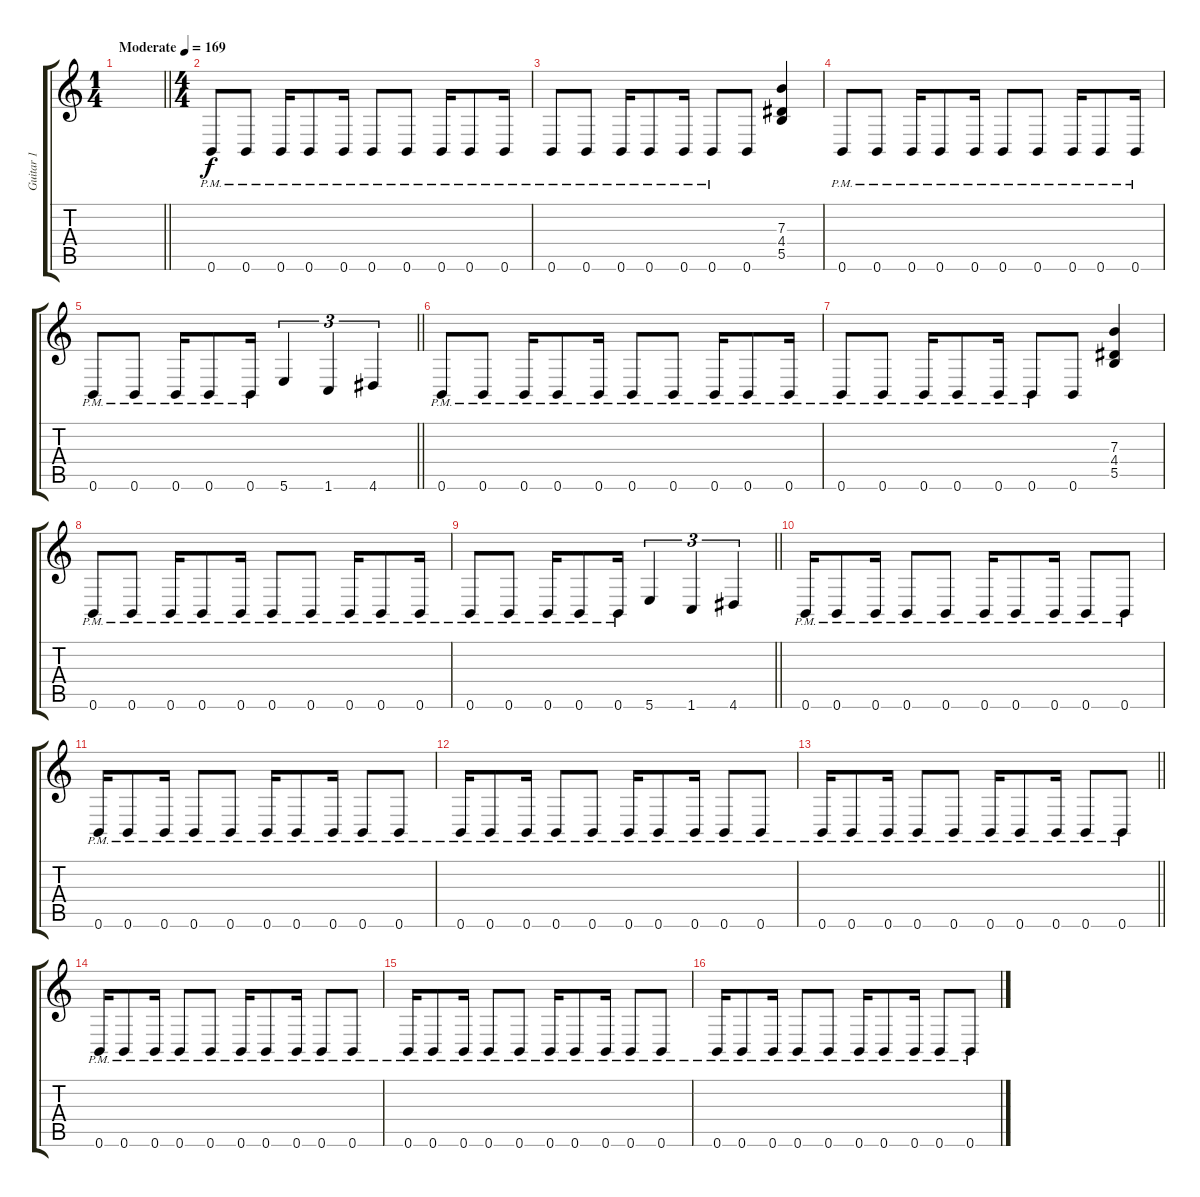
\track ("Guitar 1" "Guitar 1") {instrument distortionguitar}
\staff {score tabs}
\tuning (Db4 Ab3 E3 B2 Gb2 B1) {hide}
\ts (1 4)
\tempo (169 "Moderate")
\clef g2
\barLineRight lightlight
\ks c
|
\ts (4 4)
0.6{pm}.8 0.6{pm}.8 0.6{pm}.16 0.6{pm}.8 0.6{pm}.16 0.6{pm}.8 0.6{pm}.8 0.6{pm}.16 0.6{pm}.8 0.6{pm}.16 |
0.6{pm}.8 0.6{pm}.8 0.6{pm}.16 0.6{pm}.8 0.6{pm}.16 0.6{pm}.8 0.6.8 (7.3 4.4 5.5).4 |
0.6{pm}.8 0.6{pm}.8 0.6{pm}.16 0.6{pm}.8 0.6{pm}.16 0.6{pm}.8 0.6{pm}.8 0.6{pm}.16 0.6{pm}.8 0.6{pm}.16 |
\barLineRight lightlight
0.6{pm}.8 0.6{pm}.8 0.6{pm}.16 0.6{pm}.8 0.6{pm}.16 5.6.4{tu (3 2)} 1.6.4{tu (3 2)} 4.6.4{tu (3 2)} |
0.6{pm}.8 0.6{pm}.8 0.6{pm}.16 0.6{pm}.8 0.6{pm}.16 0.6{pm}.8 0.6{pm}.8 0.6{pm}.16 0.6{pm}.8 0.6{pm}.16 |
0.6{pm}.8 0.6{pm}.8 0.6{pm}.16 0.6{pm}.8 0.6{pm}.16 0.6{pm}.8 0.6.8 (7.3 4.4 5.5).4 |
0.6{pm}.8 0.6{pm}.8 0.6{pm}.16 0.6{pm}.8 0.6{pm}.16 0.6{pm}.8 0.6{pm}.8 0.6{pm}.16 0.6{pm}.8 0.6{pm}.16 |
\barLineRight lightlight
0.6{pm}.8 0.6{pm}.8 0.6{pm}.16 0.6{pm}.8 0.6{pm}.16 5.6.4{tu (3 2)} 1.6.4{tu (3 2)} 4.6.4{tu (3 2)} |
0.6{pm}.16 0.6{pm}.8 0.6{pm}.16 0.6{pm}.8 0.6{pm}.8 0.6{pm}.16 0.6{pm}.8 0.6{pm}.16 0.6{pm}.8 0.6{pm}.8 |
0.6{pm}.16 0.6{pm}.8 0.6{pm}.16 0.6{pm}.8 0.6{pm}.8 0.6{pm}.16 0.6{pm}.8 0.6{pm}.16 0.6{pm}.8 0.6{pm}.8 |
0.6{pm}.16 0.6{pm}.8 0.6{pm}.16 0.6{pm}.8 0.6{pm}.8 0.6{pm}.16 0.6{pm}.8 0.6{pm}.16 0.6{pm}.8 0.6{pm}.8 |
\barLineRight lightlight
0.6{pm}.16 0.6{pm}.8 0.6{pm}.16 0.6{pm}.8 0.6{pm}.8 0.6{pm}.16 0.6{pm}.8 0.6{pm}.16 0.6{pm}.8 0.6{pm}.8 |
0.6{pm}.16 0.6{pm}.8 0.6{pm}.16 0.6{pm}.8 0.6{pm}.8 0.6{pm}.16 0.6{pm}.8 0.6{pm}.16 0.6{pm}.8 0.6{pm}.8 |
0.6{pm}.16 0.6{pm}.8 0.6{pm}.16 0.6{pm}.8 0.6{pm}.8 0.6{pm}.16 0.6{pm}.8 0.6{pm}.16 0.6{pm}.8 0.6{pm}.8 |
0.6{pm}.16 0.6{pm}.8 0.6{pm}.16 0.6{pm}.8 0.6{pm}.8 0.6{pm}.16 0.6{pm}.8 0.6{pm}.16 0.6{pm}.8 0.6{pm}.8
